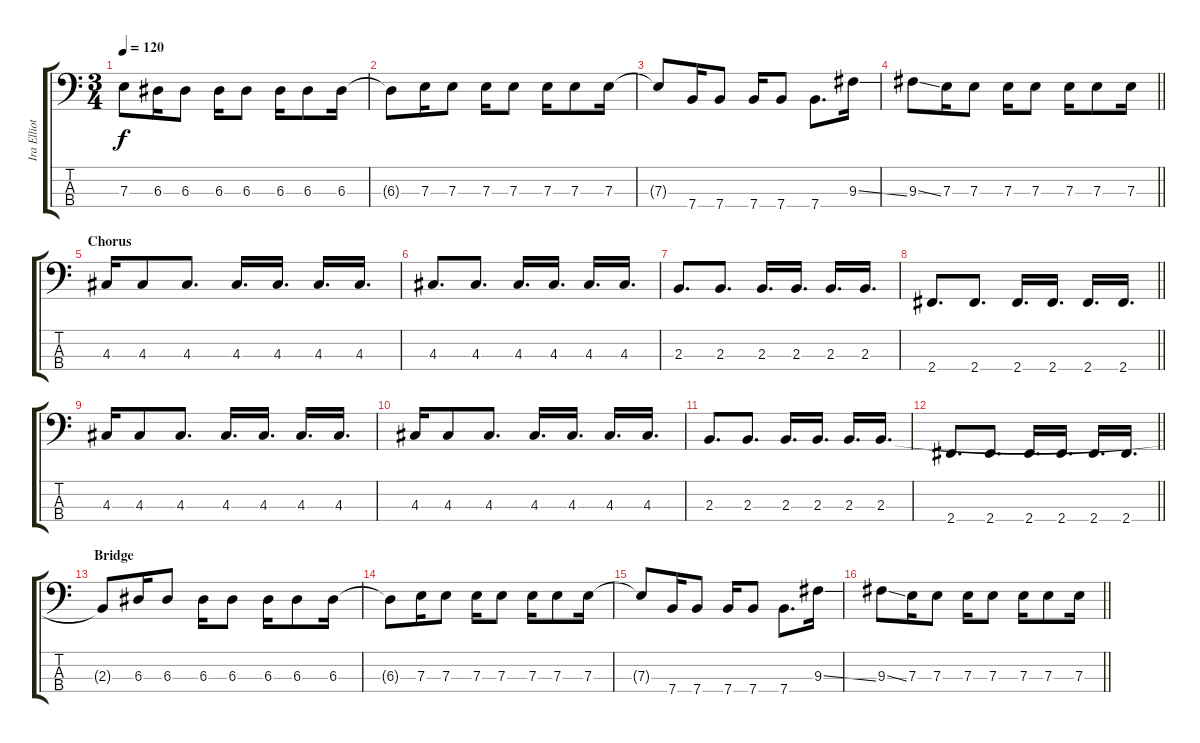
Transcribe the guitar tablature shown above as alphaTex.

\track ("Ira Elliot" "Ira Elliot") {instrument electricbassfinger}
\staff {score tabs}
\tuning (G2 D2 A1 E1) {hide}
\ts (3 4)
\tempo 120
\clef f4
\ks c
7.3{t}.8{dy f} 6.3.16 6.3.8 6.3.16 6.3.8 6.3.16 6.3.8 6.3.16 |
6.3{t}.8 7.3.16 7.3.8 7.3.16 7.3.8 7.3.16 7.3.8 7.3.16 |
7.3{t}.8 7.4.16 7.4.8 7.4.16 7.4.8 7.4.8{d} 9.3{ss}.16 |
\barLineRight lightlight
9.3{ss}.8 7.3.16 7.3.8 7.3.16 7.3.8 7.3.16 7.3.8 7.3.16 |
\section ("" "Chorus")
4.3.16 4.3.8 4.3.8{d} 4.3.16{d} 4.3.16{d} 4.3.16{d} 4.3.16{d} |
4.3.8{d} 4.3.8{d} 4.3.16{d} 4.3.16{d} 4.3.16{d} 4.3.16{d} |
2.3.8{d} 2.3.8{d} 2.3.16{d} 2.3.16{d} 2.3.16{d} 2.3.16{d} |
\barLineRight lightlight
2.4.8{d} 2.4.8{d} 2.4.16{d} 2.4.16{d} 2.4.16{d} 2.4.16{d} |
4.3.16 4.3.8 4.3.8{d} 4.3.16{d} 4.3.16{d} 4.3.16{d} 4.3.16{d} |
4.3.16 4.3.8 4.3.8{d} 4.3.16{d} 4.3.16{d} 4.3.16{d} 4.3.16{d} |
2.3.8{d} 2.3.8{d} 2.3.16{d} 2.3.16{d} 2.3.16{d} 2.3.16{d} |
\barLineRight lightlight
2.4.8{d} 2.4.8{d} 2.4.16{d} 2.4.16{d} 2.4.16{d} 2.4.16{d} |
\section ("" "Bridge")
2.3{t}.8 6.3.16 6.3.8 6.3.16 6.3.8 6.3.16 6.3.8 6.3.16 |
6.3{t}.8 7.3.16 7.3.8 7.3.16 7.3.8 7.3.16 7.3.8 7.3.16 |
7.3{t}.8 7.4.16 7.4.8 7.4.16 7.4.8 7.4.8{d} 9.3{ss}.16 |
\barLineRight lightlight
9.3{ss}.8 7.3.16 7.3.8 7.3.16 7.3.8 7.3.16 7.3.8 7.3.16
